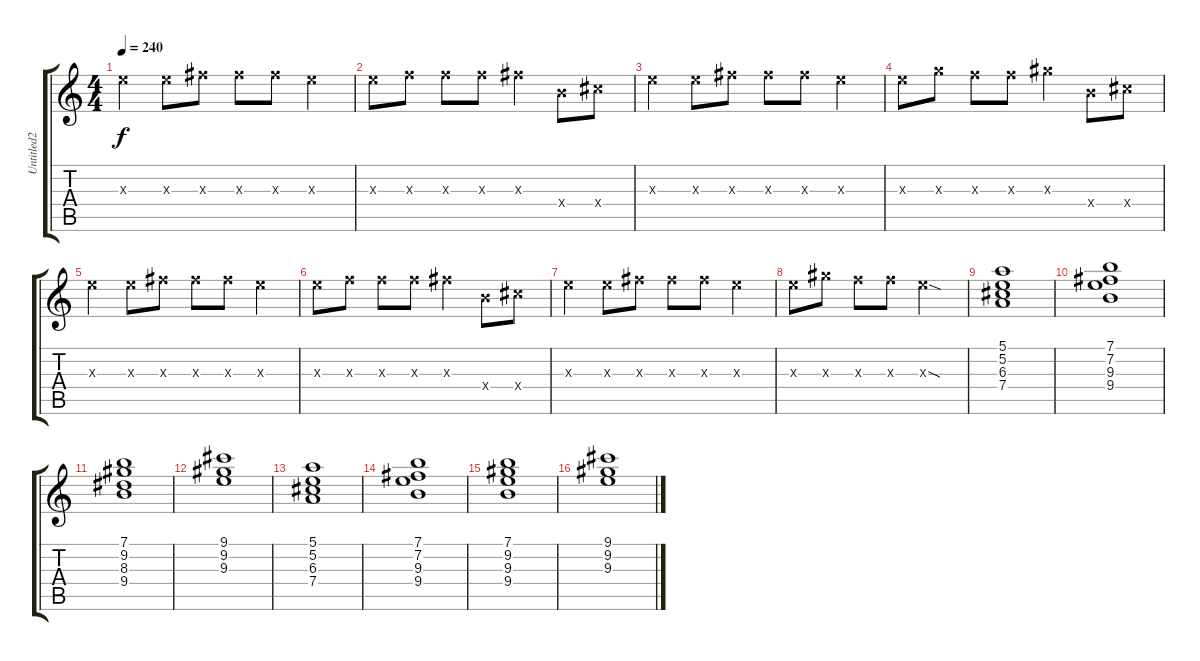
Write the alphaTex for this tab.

\track ("Untitled2" "Untitled2") {instrument overdrivenguitar}
\staff {score tabs}
\tuning (E4 B3 G3 D3 A2 E2) {hide}
\ts (4 4)
\tempo 240
\clef g2
\ks c
9.3{x}.4{dy f} 9.3{x}.8 11.3{x}.8 11.3{x}.8 11.3{x}.8 9.3{x}.4 |
9.3{x}.8 10.3{x}.8 10.3{x}.8 10.3{x}.8 11.3{x}.4 9.4{x}.8 11.4{x}.8 |
9.3{x}.4 9.3{x}.8 11.3{x}.8 11.3{x}.8 11.3{x}.8 9.3{x}.4 |
9.3{x}.8 12.3{x}.8 10.3{x}.8 10.3{x}.8 13.3{x}.4 9.4{x}.8 11.4{x}.8 |
9.3{x}.4 9.3{x}.8 11.3{x}.8 11.3{x}.8 11.3{x}.8 9.3{x}.4 |
9.3{x}.8 10.3{x}.8 10.3{x}.8 10.3{x}.8 11.3{x}.4 9.4{x}.8 11.4{x}.8 |
9.3{x}.4 9.3{x}.8 11.3{x}.8 11.3{x}.8 11.3{x}.8 9.3{x}.4 |
9.3{x}.8 13.3{x}.8 10.3{x}.8 10.3{x}.8 9.3{sod x}.2 |
(5.1 5.2 6.3 7.4).1 |
(7.1 7.2 9.3 9.4).1 |
(7.1 9.2 8.3 9.4).1 |
(9.1 9.2 9.3).1 |
(5.1 5.2 6.3 7.4).1 |
(7.1 7.2 9.3 9.4).1 |
(7.1 9.2 9.3 9.4).1 |
(9.1 9.2 9.3).1
